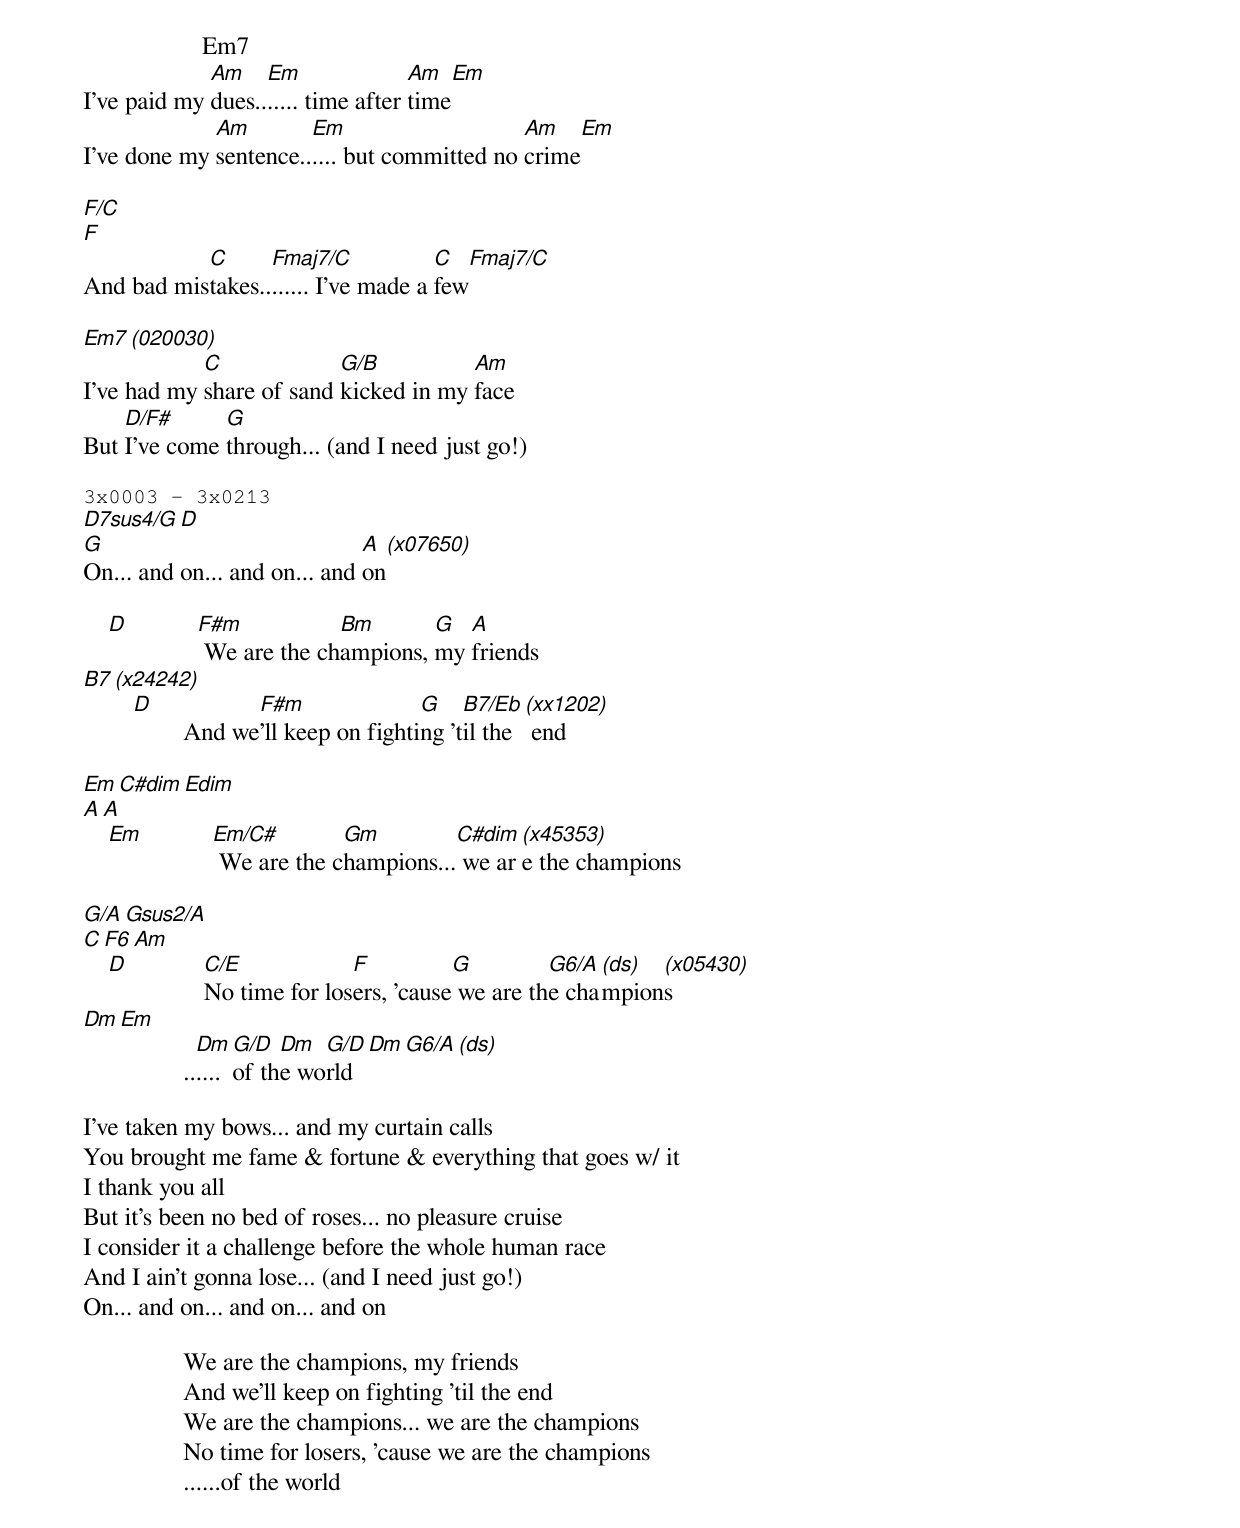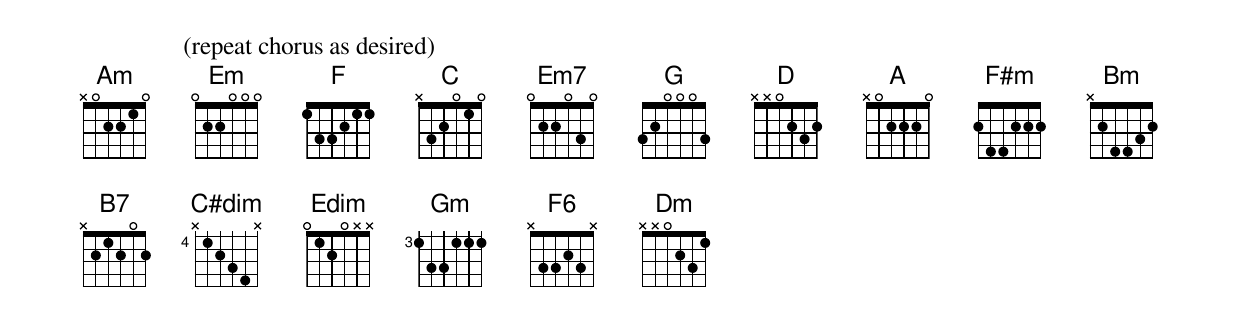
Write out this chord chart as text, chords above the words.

                   Em7
             Am    Em               Am    Em
I've paid my dues....... time after time
             Am        Em                    Am     Em
I've done my sentence...... but committed no crime

                  F/C
                  F
           C      Fmaj7/C            C     Fmaj7/C
And bad mistakes........ I've made a few

                          Em7 (020030)
            C             G/B          Am
I've had my share of sand kicked in my face
    D/F#      G
But I've come through... (and I need just go!)

3x0003 - 3x0213
D7sus4/G D
G                             A (x07650)
On... and on... and on... and on

    D          F#m           Bm       G  A
		We are the champions, my friends
		                                         B7 (x24242)
        D             F#m               G    B7/Eb (xx1202)
		And we'll keep on fighting 'til the end

		           Em                      C#dim Edim
		           A                       A
    Em         Em/C#        Gm         C#dim (x45353)
		We are the champions... we are the champions

							  G/A                                 Gsus2/A
		            C              F6                   Am
    D           C/E            F          G         G6/A (ds) (x05430)
		No time for losers, 'cause we are the champions
		              Dm  Em
                  Dm  G/D  Dm  G/D  Dm  G6/A (ds)
		......of the world

I've taken my bows... and my curtain calls
You brought me fame & fortune & everything that goes w/ it
I thank you all
But it's been no bed of roses... no pleasure cruise
I consider it a challenge before the whole human race
And I ain't gonna lose... (and I need just go!)
On... and on... and on... and on

		We are the champions, my friends
		And we'll keep on fighting 'til the end
		We are the champions... we are the champions
		No time for losers, 'cause we are the champions
		......of the world

		(repeat chorus as desired)
